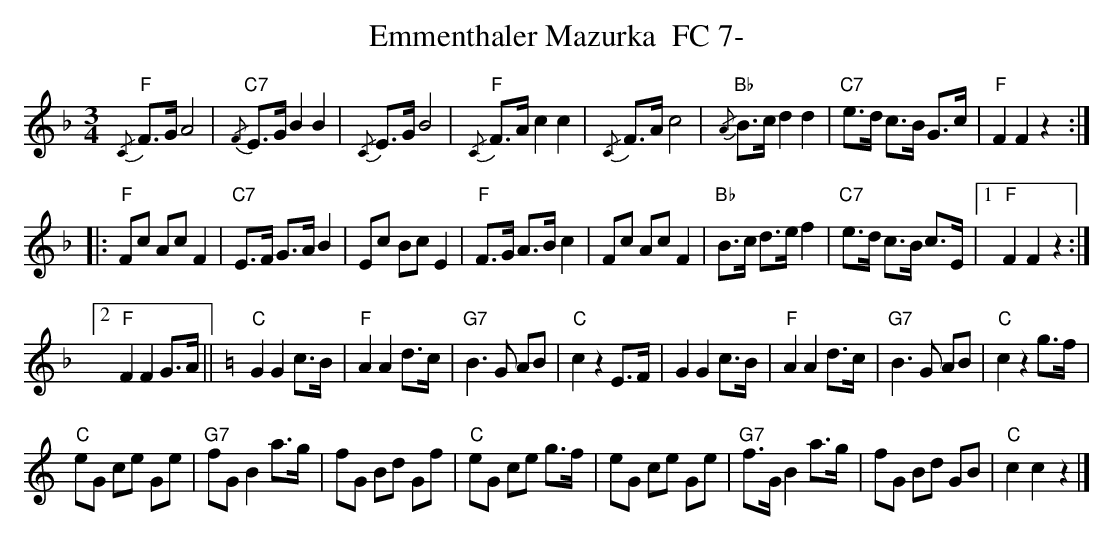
X:1
T:Emmenthaler Mazurka  FC 7-
M:3/4
L:1/8
K:F %%MIDI gchordon
{/C}"F"F>GA4 | {/F}"C7"E>GB2B2 | {/C}E>GB4 | {/C}"F"F>Ac2c2 | {/C}F>Ac4 | {/A}"Bb"B>cd2d2 | "C7"e>d c>B G>c | "F"F2F2z2 :|
|: "F"Fc AcF2 | "C7"E>F G>AB2 | Ec BcE2 | "F"F>G A>Bc2 | Fc AcF2 | "Bb"B>c d>ef2 | "C7"e>d c>B c>E |1 "F"F2F2z2 :|2
"F"F2F2G>A || [K:C] "C"G2G2c>B | "F"A2A2d>c | "G7"B3G AB | "C"c2z2E>F | G2G2c>B | "F"A2A2d>c | "G7"B3G AB | "C"c2z2 g>f |
"C"eG ce Ge | "G7"fG B2 a>g | fG Bd Gf | "C"eG ce g>f | eG ce Ge | "G7"f>GB2 a>g | fG Bd GB | "C"c2c2z2 |]
